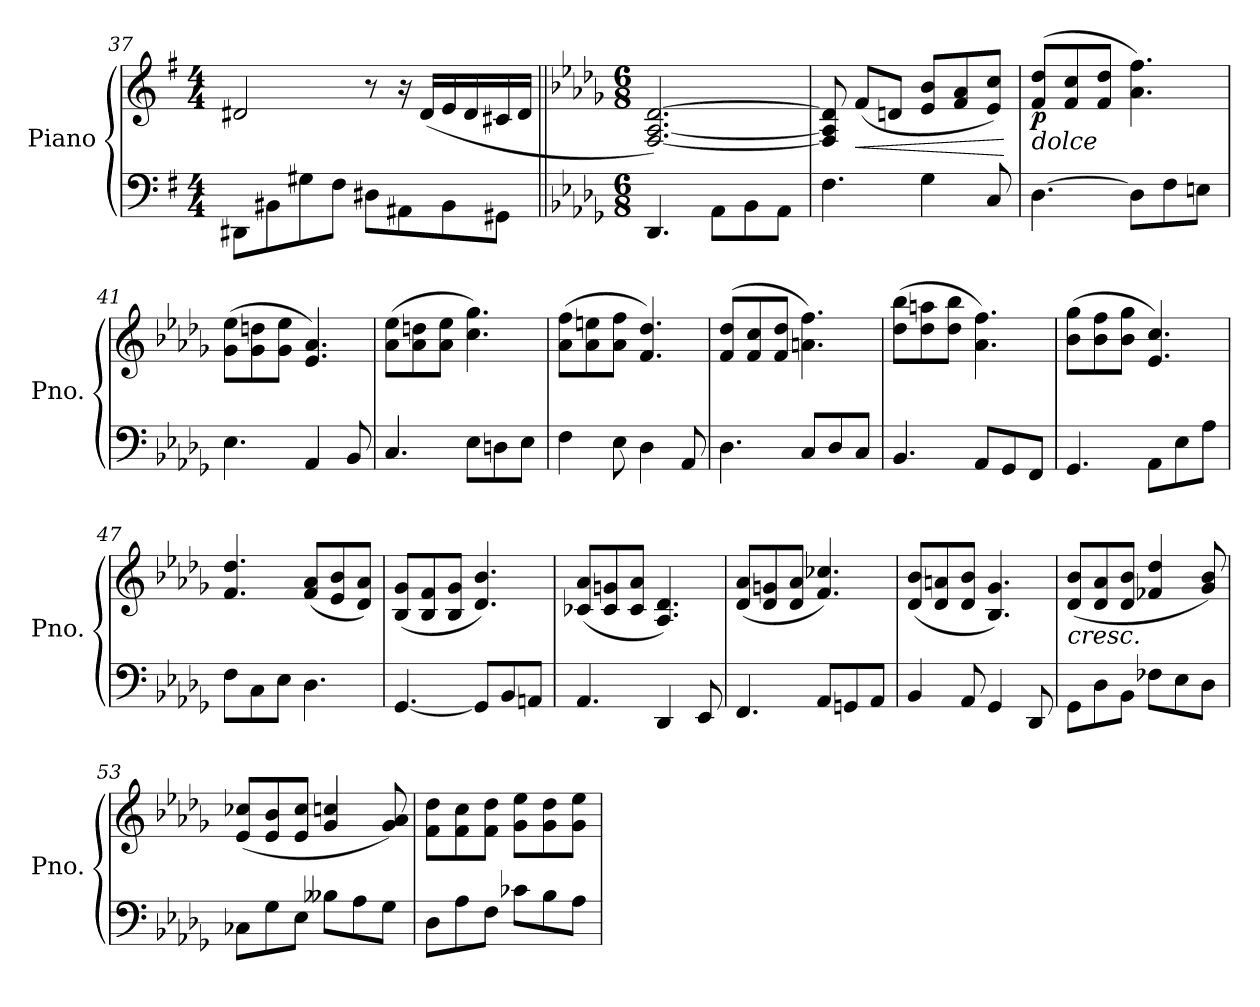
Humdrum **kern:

**kern	**kern	**dynam
*part1	*part1	*part1
*staff2	*staff1	*staff1/2
*I"Piano	*	*
*I'Pno.	*	*
*clefF4	*clefG2	*
*k[f#]	*k[f#]	*
*M4/4	*M4/4	*
=37	=37	=37
8DD#X\L	2d#X/	.
8BB#X\	.	.
8G#X\	.	.
8F#\J	.	.
8D#X\L	8r	.
8AA#X\	16r	.
.	(<16d#/LL	.
8BB#\	16e/	.
.	16d#/	.
8GG#X\J	16c#X/	.
.	16d#/JJ	.
!!LO:PB:g=z
=38||	=38||	=38||
*k[b-e-a-d-g-]	*k[b-e-a-d-g-]	*
*M6/8	*M6/8	*
*	*MM60	*
4.DD-/	[2.F/ [2.A-/ [2.d-/)	.
8AA-\L	.	.
8BB-\	.	.
8AA-\J	.	.
=39	=39	=39
4.F\	8F/] 8A-/] 8d-/]	.
!	!	!LO:HP:b
.	(>8f/L	<
.	8dn/J	.
4G-\	8e-/ 8b-/L	.
.	8f/ 8a-/	.
8C/	8e-/ 8cc/J)	.
.	.	[
=40	=40	=40
!	!LO:TX:b:i:t=dolce	!
!	!	!LO:DY:b
[4.D-\	(>8f/ 8dd-/L	p
.	8f/ 8cc/	.
.	8f/ 8dd-/J	.
8D-\L]	4.a-\ 4.ff\)	.
8F\	.	.
8En\J	.	.
=41	=41	=41
4.E-\	(>8g-\ 8ee-\L	.
.	8g-\ 8ddn\	.
.	8g-\ 8ee-\J	.
4AA-/	4.e-/ 4.a-/)	.
8BB-/	.	.
=42	=42	=42
4.C/	(>8a-\ 8ee-\L	.
.	8a-\ 8ddn\	.
.	8a-\ 8ee-\J	.
8E-\L	4.cc\ 4.gg-\)	.
8Dn\	.	.
8E-\J	.	.
=43	=43	=43
4F\	(>8a-\ 8ff\L	.
.	8a-\ 8een\	.
8E-\	8a-\ 8ff\J	.
4D-\	4.f/ 4.dd-/)	.
8AA-/	.	.
!!LO:LB:g=z
=44	=44	=44
4.D-\	(>8f/ 8dd-/L	.
.	8f/ 8cc/	.
.	8f/ 8dd-/J	.
8C/L	4.an\ 4.ff\)	.
8D-/	.	.
8C/J	.	.
=45	=45	=45
4.BB-/	(>8dd-\ 8bb-\L	.
.	8dd-\ 8aan\	.
.	8dd-\ 8bb-\J	.
8AA-/L	4.a-\ 4.ff\)	.
8GG-/	.	.
8FF/J	.	.
=46	=46	=46
4.GG-/	(>8b-\ 8gg-\L	.
.	8b-\ 8ff\	.
.	8b-\ 8gg-\J	.
8AA-\L	4.e-/ 4.cc/)	.
8E-\	.	.
8A-\J	.	.
=47	=47	=47
8F\L	4.f/ 4.dd-/	.
8C\	.	.
8E-\J	.	.
4.D-\	(<8f/ 8a-/L	.
.	8e-/ 8b-/	.
.	8d-/ 8a-/J)	.
=48	=48	=48
[4.GG-/	(<8B-/ 8g-/L	.
.	8B-/ 8f/	.
.	8B-/ 8g-/J	.
8GG-/L]	4.d-/ 4.b-/)	.
8BB-/	.	.
8AAn/J	.	.
=49	=49	=49
4.AA-/	(<8c-X/ 8a-/L	.
.	8c-/ 8gn/	.
.	8c-/ 8a-/J	.
4DD-/	4.A-/ 4.d-/)	.
8EE-/	.	.
!!LO:LB:g=z
=50	=50	=50
4.FF/	(<8d-/ 8a-/L	.
.	8d-/ 8gn/	.
.	8d-/ 8a-/J	.
8AA-/L	4.f/ 4.cc-X/)	.
8GGn/	.	.
8AA-/J	.	.
=51	=51	=51
4BB-/	(<8d-/ 8b-/L	.
.	8d-/ 8an/	.
8AA-/	8d-/ 8b-/J	.
4GG-/	4.B-/ 4.g-/)	.
8DD-/	.	.
=52	=52	=52
*	*MM62	*
!	!LO:TX:b:i:t=cresc.	!
8GG-\L	(<8d-/ 8b-/L	.
8D-\	8d-/ 8a-/	.
8BB-\J	8d-/ 8b-/J	.
*	*MM63	*
8F-X\L	4f-X/ 4dd-/	.
8E-\	.	.
8D-\J	8g-/ 8b-/)	.
=53	=53	=53
*	*MM65	*
8C-X\L	(<8e-/ 8cc-X/L	.
8G-\	8e-/ 8b-/	.
8E-\J	8e-/ 8cc-/J	.
*	*MM66	*
8B--X\L	4g-/ 4ccn/	.
8A-\	.	.
8G-\J	8g-/ 8a-/)	.
=54	=54	=54
*	*MM68	*
8D-\L	8f\ 8dd-\L	.
8A-\	8f\ 8cc\	.
8F\J	8f\ 8dd-\J	.
*	*MM69	*
8c-X\L	8g-\ 8ee-\L	.
8B-\	8g-\ 8dd-\	.
8A-\J	8g-\ 8ee-\J	.
=	=	=
*-	*-	*-
